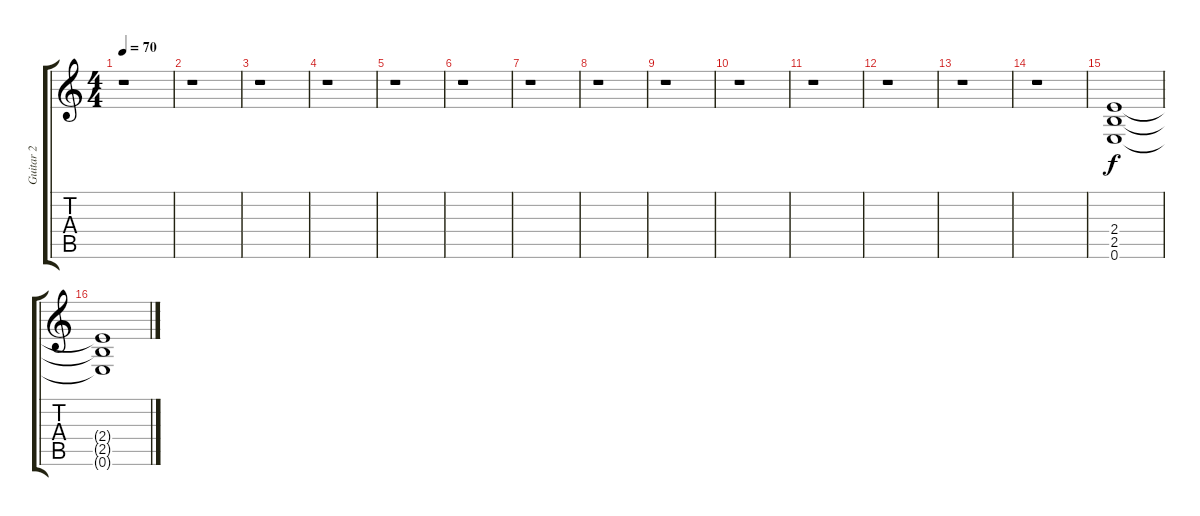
\track ("Guitar 2" "Guitar 2") {instrument distortionguitar}
\staff {score tabs}
\tuning (E4 B3 G3 D3 A2 E2) {hide}
\ts (4 4)
\tempo 70
\clef g2
\ks c
r.1{dy f instrument distortionguitar} |
r.1 |
r.1 |
r.1 |
r.1 |
r.1 |
r.1 |
r.1 |
r.1 |
r.1 |
r.1 |
r.1 |
r.1 |
r.1 |
(2.4 2.5 0.6).1 |
(2.4{t} 2.5{t} 0.6{t}).1
